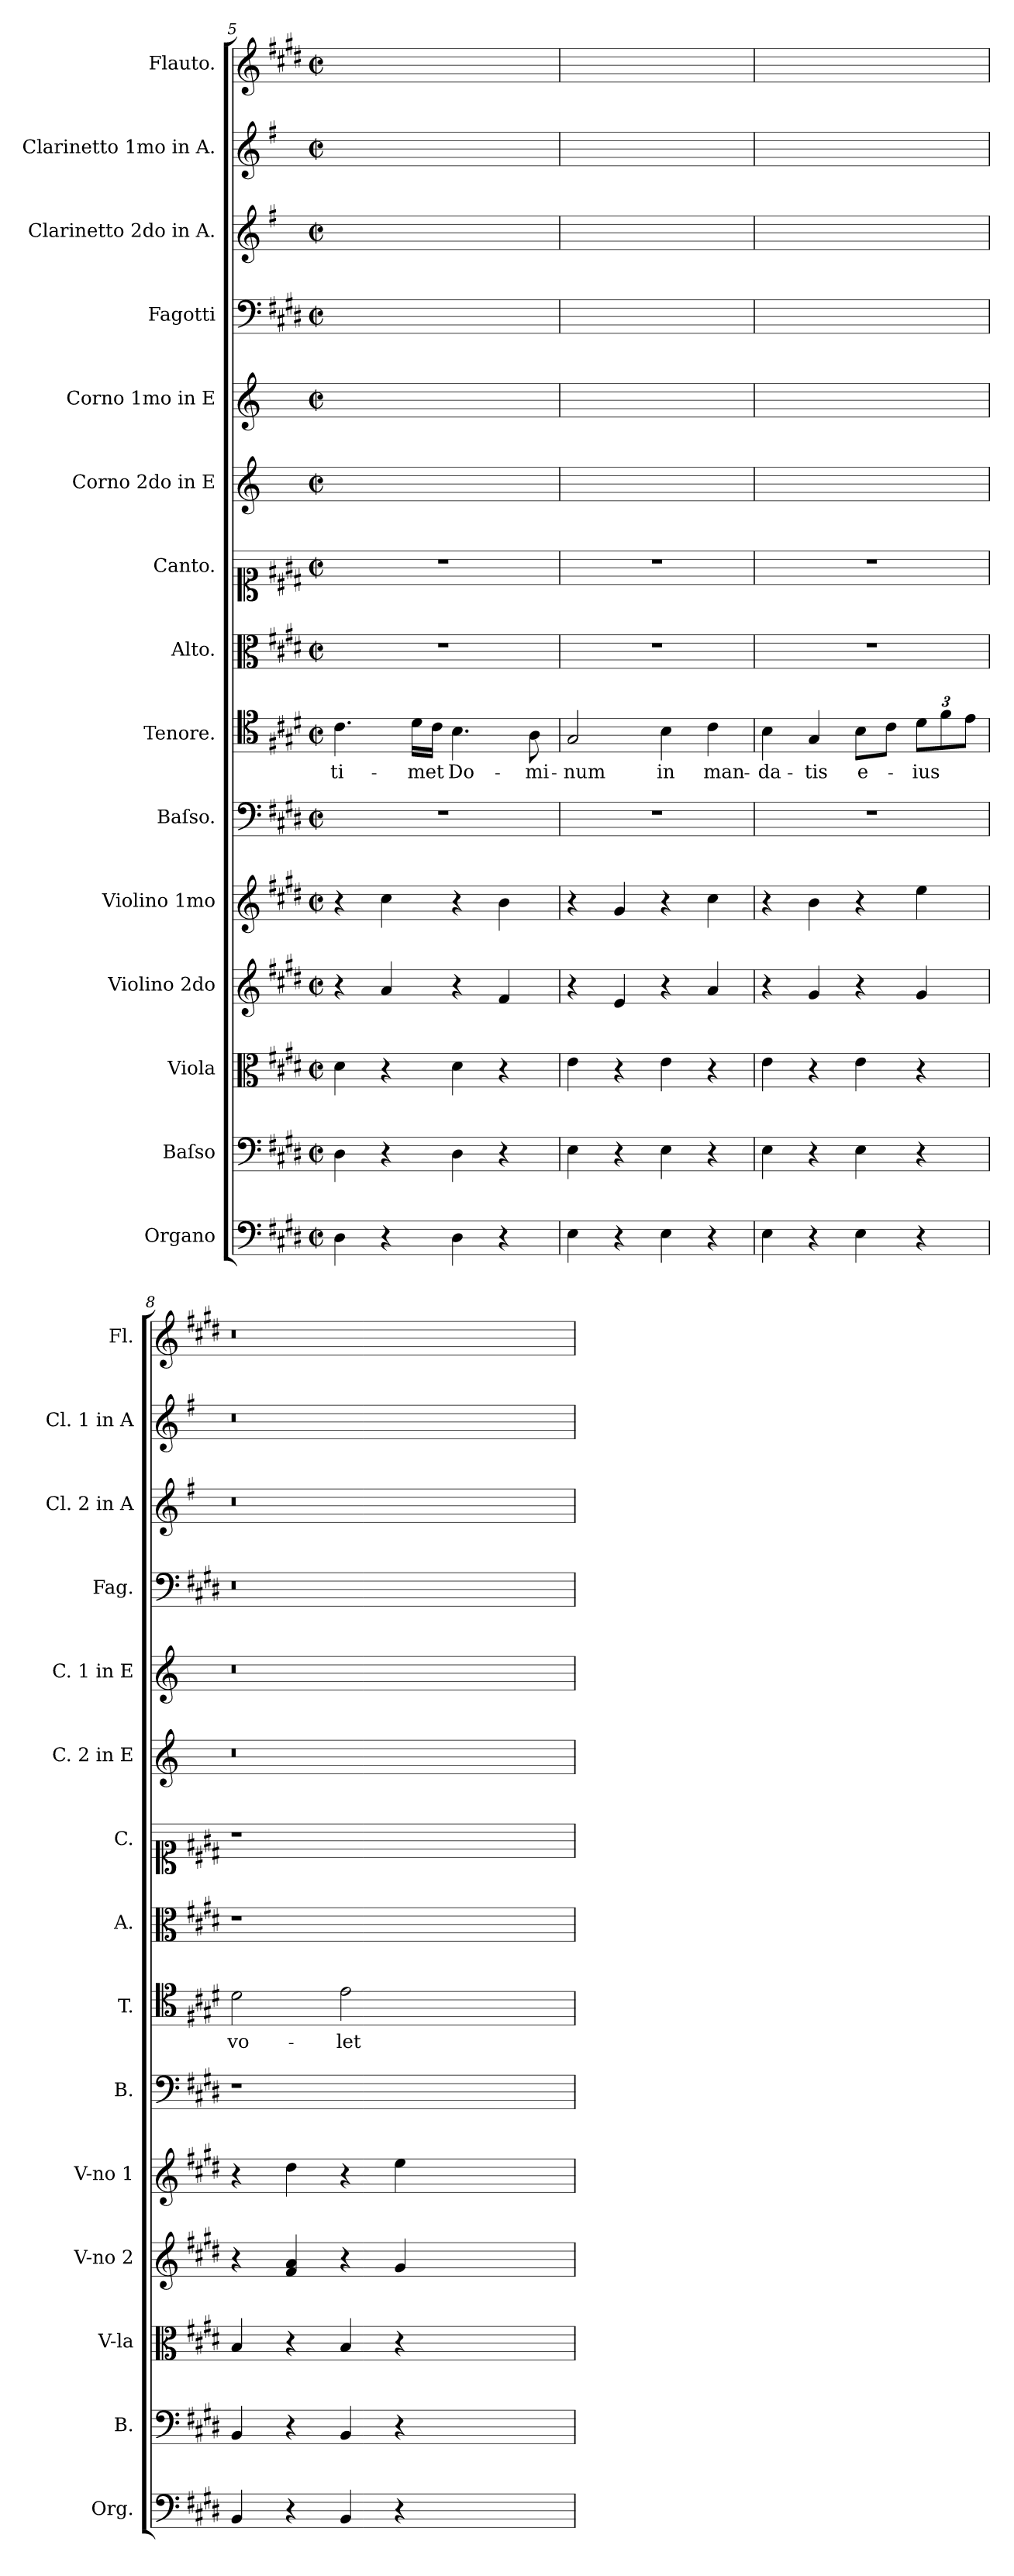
**kern	**kern	**kern	**kern	**kern	**kern	**kern	**text	**kern	**kern	**kern	**kern	**kern	**kern	**kern	**kern
*part15	*part14	*part13	*part12	*part11	*part10	*part9	*part9	*part8	*part7	*part6	*part5	*part4	*part3	*part2	*part1
*staff15	*staff14	*staff13	*staff12	*staff11	*staff10	*staff9	*staff9	*staff8	*staff7	*staff6	*staff5	*staff4	*staff3	*staff2	*staff1
*I"Organo	*I"Baſso	*I"Viola	*I"Violino 2do	*I"Violino 1mo	*I"Baſso.	*I"Tenore.	*	*I"Alto.	*I"Canto.	*I"Corno 2do in E	*I"Corno 1mo in E	*I"Fagotti	*I"Clarinetto 2do in A.	*I"Clarinetto 1mo in A.	*I"Flauto.
*I'Org.	*I'B.	*I'V-la	*I'V-no 2	*I'V-no 1	*I'B.	*I'T.	*	*I'A.	*I'C.	*I'C. 2 in E	*I'C. 1 in E	*I'Fag.	*I'Cl. 2 in A	*I'Cl. 1 in A	*I'Fl.
*clefF4	*clefF4	*clefC3	*clefG2	*clefG2	*clefF4	*clefC4	*	*clefC3	*clefC1	*clefG2	*clefG2	*clefF4	*clefG2	*clefG2	*clefG2
*	*	*	*	*	*	*	*	*	*	*ITrd5c8	*ITrd5c8	*	*ITrd2c3	*ITrd2c3	*
*k[f#c#g#d#]	*k[f#c#g#d#]	*k[f#c#g#d#]	*k[f#c#g#d#]	*k[f#c#g#d#]	*k[f#c#g#d#]	*k[f#c#g#d#]	*	*k[f#c#g#d#]	*k[f#c#g#d#]	*k[f#c#g#d#]	*k[f#c#g#d#]	*k[f#c#g#d#]	*k[f#c#g#d#]	*k[f#c#g#d#]	*k[f#c#g#d#]
*M2/2	*M2/2	*M2/2	*M2/2	*M2/2	*M2/2	*M2/2	*	*M2/2	*M2/2	*M2/2	*M2/2	*M2/2	*M2/2	*M2/2	*M2/2
*met(c|)	*met(c|)	*met(c|)	*met(c|)	*met(c|)	*met(c|)	*met(c|)	*	*met(c|)	*met(c|)	*met(c|)	*met(c|)	*met(c|)	*met(c|)	*met(c|)	*met(c|)
=5	=5	=5	=5	=5	=5	=5	=5	=5	=5	=5	=5	=5	=5	=5	=5
4D#\	4D#\	4d#\	4r	4r	1r	4.c#\	ti-	1r	1r	1ryy	1ryy	1ryy	1ryy	1ryy	1ryy
4r	4r	4r	4a/	4cc#\	.	.	.	.	.	.	.	.	.	.	.
.	.	.	.	.	.	16d#\LL	-met	.	.	.	.	.	.	.	.
.	.	.	.	.	.	16c#\JJ	.	.	.	.	.	.	.	.	.
4D#\	4D#\	4d#\	4r	4r	.	4.B\	Do-	.	.	.	.	.	.	.	.
4r	4r	4r	4f#/	4b\	.	.	.	.	.	.	.	.	.	.	.
.	.	.	.	.	.	8A\	-mi-	.	.	.	.	.	.	.	.
=6	=6	=6	=6	=6	=6	=6	=6	=6	=6	=6	=6	=6	=6	=6	=6
4E\	4E\	4e\	4r	4r	1r	2G#/	-num	1r	1r	1ryy	1ryy	1ryy	1ryy	1ryy	1ryy
4r	4r	4r	4e/	4g#/	.	.	.	.	.	.	.	.	.	.	.
4E\	4E\	4e\	4r	4r	.	4B\	in	.	.	.	.	.	.	.	.
4r	4r	4r	4a/	4cc#\	.	4c#\	man-	.	.	.	.	.	.	.	.
=7	=7	=7	=7	=7	=7	=7	=7	=7	=7	=7	=7	=7	=7	=7	=7
4E\	4E\	4e\	4r	4r	1r	4B\	-da-	1r	1r	1ryy	1ryy	1ryy	1ryy	1ryy	1ryy
4r	4r	4r	4g#/	4b\	.	4G#/	-tis	.	.	.	.	.	.	.	.
4E\	4E\	4e\	4r	4r	.	8B\L	e-	.	.	.	.	.	.	.	.
.	.	.	.	.	.	8c#\J	.	.	.	.	.	.	.	.	.
4r	4r	4r	4g#/	4ee\	.	12d#\L	-ius	.	.	.	.	.	.	.	.
.	.	.	.	.	.	12f#\	.	.	.	.	.	.	.	.	.
.	.	.	.	.	.	12e\J	.	.	.	.	.	.	.	.	.
=8	=8	=8	=8	=8	=8	=8	=8	=8	=8	=8	=8	=8	=8	=8	=8
4BB/	4BB/	4B/	4r	4r	1r	2d#\	vo-	1r	1r	0r	0r	0r	0r	0r	0r
4r	4r	4r	4f#/ 4a/	4dd#\	.	.	.	.	.	.	.	.	.	.	.
4BB/	4BB/	4B/	4r	4r	.	2e\	-let	.	.	.	.	.	.	.	.
4r	4r	4r	4g#/	4ee\	.	.	.	.	.	.	.	.	.	.	.
1ryy	1ryy	1ryy	1ryy	1ryy	1ryy	1ryy	.	1ryy	1ryy	.	.	.	.	.	.
=	=	=	=	=	=	=	=	=	=	=	=	=	=	=	=
*-	*-	*-	*-	*-	*-	*-	*-	*-	*-	*-	*-	*-	*-	*-	*-
